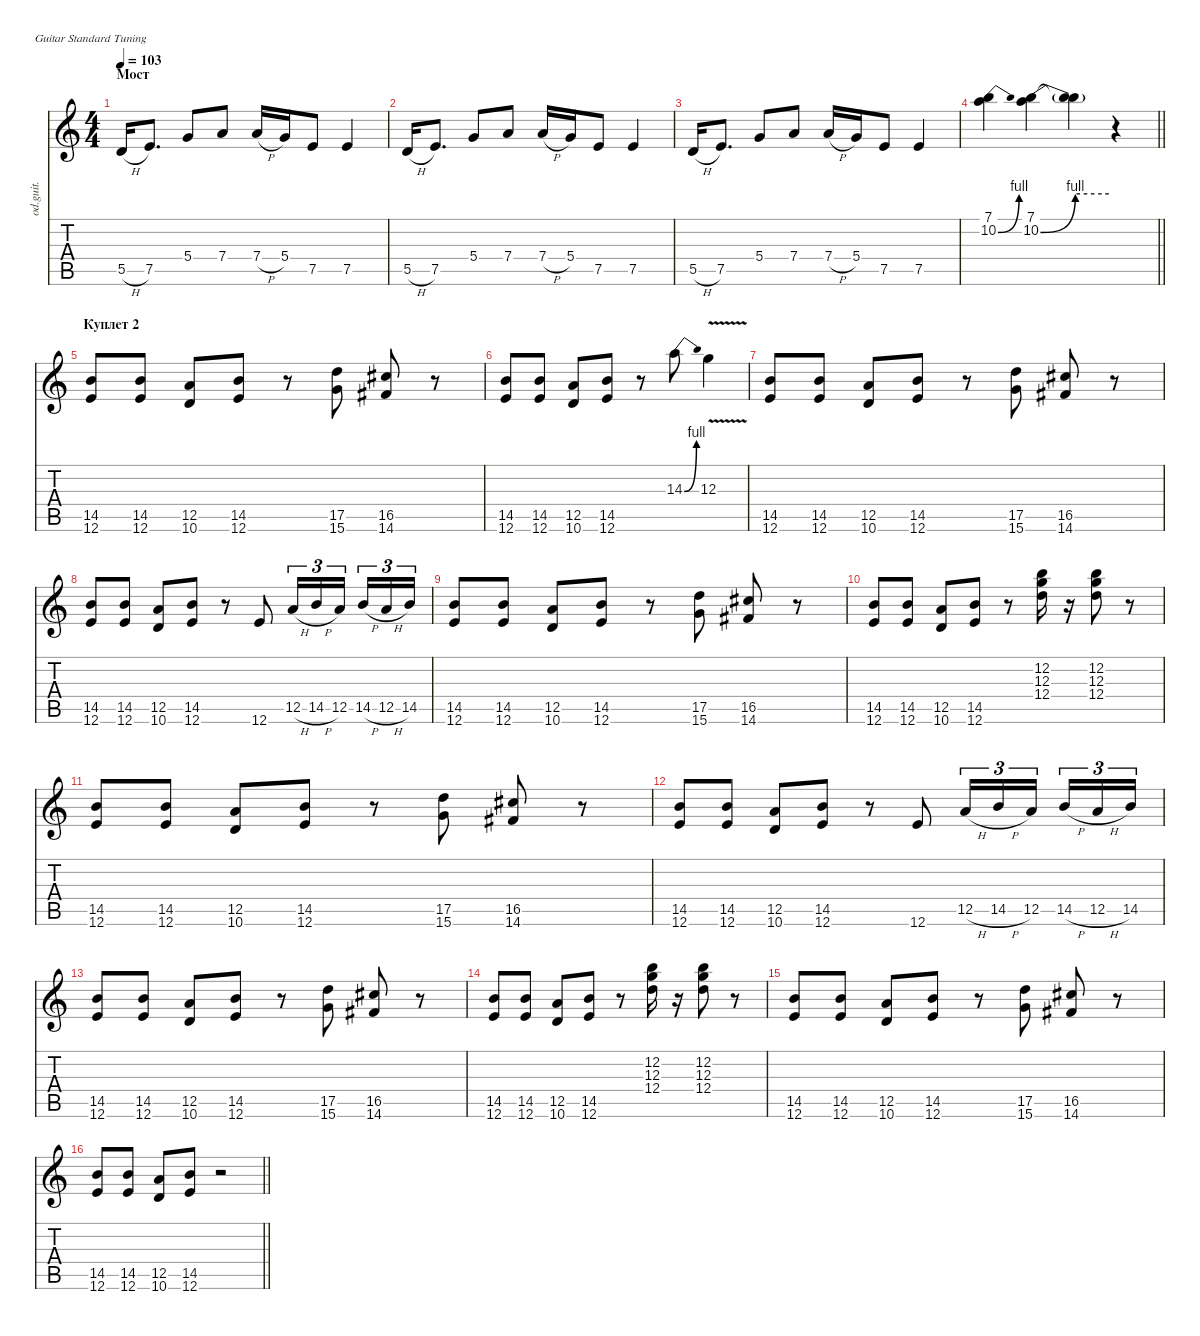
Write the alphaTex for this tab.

\defaultSystemsLayout 4
\hideDynamics
\bracketExtendMode nobrackets
\track ("Гитара осн." "od.guit.") {instrument overdrivenguitar}
\staff {score tabs}
\tuning (E4 B3 G3 D3 A2 E2)
\ts (4 4)
\section ("" "Мост")
\tempo 103
\clef g2
\ks c
5.5{h}.16{dy f} 7.5.8{d} 5.4.8 7.4.8 7.4{h}.16 5.4.16 7.5.8 7.5.4 |
5.5{h}.16 7.5.8{d} 5.4.8 7.4.8 7.4{h}.16 5.4.16 7.5.8 7.5.4 |
5.5{h}.16 7.5.8{d} 5.4.8 7.4.8 7.4{h}.16 5.4.16 7.5.8 7.5.4 |
\barLineRight lightlight
(7.1 10.2{be (bend 0 0 15 4)}).4 (7.1 10.2{be (bend 0 0 60 4)}).4 (7.1{t} 10.2{be (hold 0 4 60 4) t}).4 r.4 |
\section ("" "Куплет 2")
(14.5 12.6).8 (14.5 12.6).8 (12.5 10.6).8 (14.5 12.6).8 r.8 (17.5 15.6).8 (16.5{acc #} 14.6{acc #}).8 r.8 |
(14.5 12.6).8 (14.5 12.6).8 (12.5 10.6).8 (14.5 12.6).8 r.8 14.3{be (bend 0 0 30 4)}.8 12.3{v}.4 |
(14.5 12.6).8 (14.5 12.6).8 (12.5 10.6).8 (14.5 12.6).8 r.8 (17.5 15.6).8 (16.5{acc #} 14.6{acc #}).8 r.8 |
(14.5 12.6).8 (14.5 12.6).8 (12.5 10.6).8 (14.5 12.6).8 r.8 12.6.8 12.5{h}.16{tu (3 2)} 14.5{h}.16{tu (3 2)} 12.5.16{tu (3 2)} 14.5{h}.16{tu (3 2)} 12.5{h}.16{tu (3 2)} 14.5.16{tu (3 2)} |
(14.5 12.6).8 (14.5 12.6).8 (12.5 10.6).8 (14.5 12.6).8 r.8 (17.5 15.6).8 (16.5{acc #} 14.6{acc #}).8 r.8 |
(14.5 12.6).8 (14.5 12.6).8 (12.5 10.6).8 (14.5 12.6).8 r.8 (12.2 12.3 12.4).16 r.16 (12.2 12.3 12.4).8 r.8 |
(14.5 12.6).8 (14.5 12.6).8 (12.5 10.6).8 (14.5 12.6).8 r.8 (17.5 15.6).8 (16.5{acc #} 14.6{acc #}).8 r.8 |
(14.5 12.6).8 (14.5 12.6).8 (12.5 10.6).8 (14.5 12.6).8 r.8 12.6.8 12.5{h}.16{tu (3 2)} 14.5{h}.16{tu (3 2)} 12.5.16{tu (3 2)} 14.5{h}.16{tu (3 2)} 12.5{h}.16{tu (3 2)} 14.5.16{tu (3 2)} |
(14.5 12.6).8 (14.5 12.6).8 (12.5 10.6).8 (14.5 12.6).8 r.8 (17.5 15.6).8 (16.5{acc #} 14.6{acc #}).8 r.8 |
(14.5 12.6).8 (14.5 12.6).8 (12.5 10.6).8 (14.5 12.6).8 r.8 (12.2 12.3 12.4).16 r.16 (12.2 12.3 12.4).8 r.8 |
(14.5 12.6).8 (14.5 12.6).8 (12.5 10.6).8 (14.5 12.6).8 r.8 (17.5 15.6).8 (16.5{acc #} 14.6{acc #}).8 r.8 |
\barLineRight lightlight
(14.5 12.6).8 (14.5 12.6).8 (12.5 10.6).8 (14.5 12.6).8 r.2
